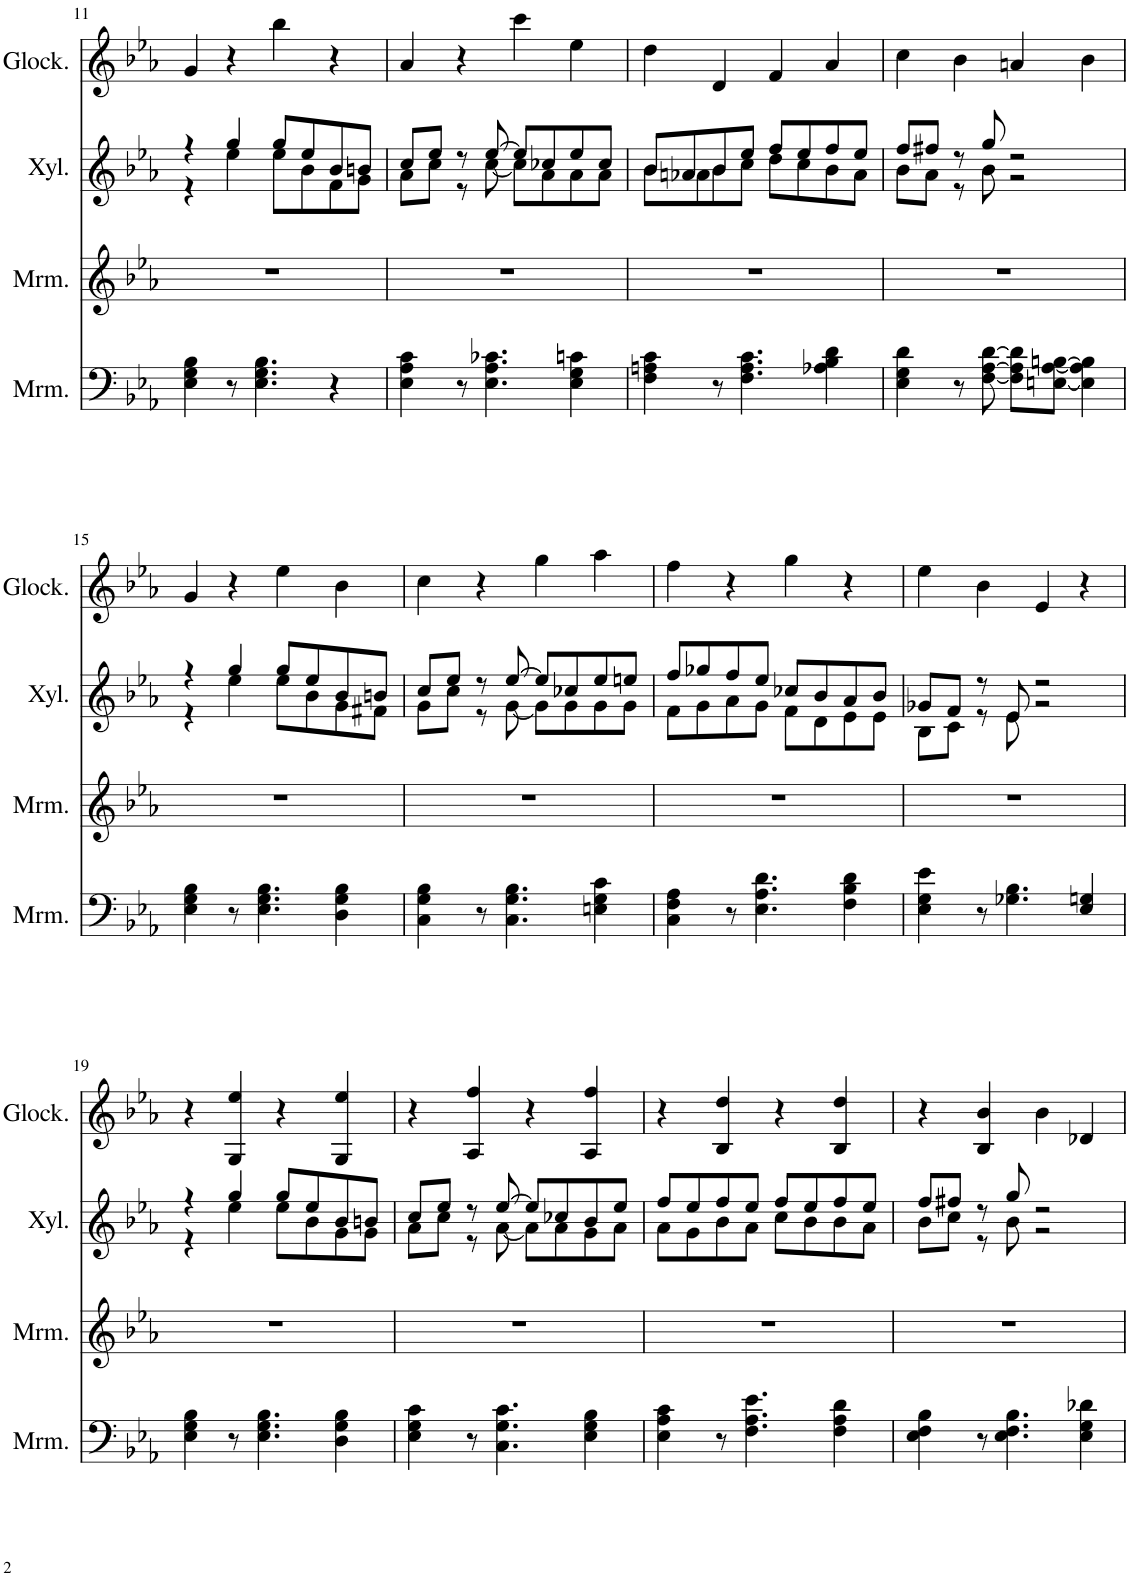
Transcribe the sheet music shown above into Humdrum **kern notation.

**kern	**kern	**kern	**kern
*part4	*part3	*part2	*part1
*staff4	*staff3	*staff2	*staff1
*I"马林巴琴	*I"马林巴琴	*I"木琴	*I"钟琴
!!LO:PB:g=z
*clefF4	*clefG2	*clefG2	*clefG2
*	*	*Trd-7c-12	*Trd-14c-24
*k[b-e-a-]	*k[b-e-a-]	*k[b-e-a-]	*k[b-e-a-]
*M4/4	*M4/4	*M4/4	*M4/4
=11	=11	=11	=11
*	*	*^	*
4E-\ 4G\ 4B-\	1r	4r	4r	4g/
8r	.	4gg/	4ee-\	4r
4.E-\ 4.G\ 4.B-\	.	.	.	.
.	.	8gg/L	8ee-\L	4bb-\
.	.	8ee-/	8b-\	.
4r	.	8b-/	8f\	4r
.	.	8bn/J	8g\J	.
=12	=12	=12	=12	=12
4E-\ 4A-\ 4c\	1r	8cc/L	8a-\L	4a-/
.	.	8ee-/J	8cc\J	.
8r	.	8r	8r	4r
4.E-\ 4.A-\ 4.c-X\	.	[8ee-/	[8cc\	.
.	.	8ee-/L]	8cc\L]	4ccc\
.	.	8cc-X/	8a-\	.
4E-\ 4G\ 4cn\	.	8ee-/	8a-\	4ee-\
.	.	8cc-/J	8a-\J	.
=13	=13	=13	=13	=13
4F\ 4An\ 4c\	1r	8b-/L	8b-\L	4dd\
.	.	8an/	8a-X\	.
8r	.	8b-/	8b-\	4d/
4.F\ 4.A\ 4.c\	.	8ee-/J	8cc\J	.
.	.	8ff/L	8dd\L	4f/
.	.	8ee-/	8cc\	.
4A-X\ 4B-\ 4d\	.	8ff/	8b-\	4a-/
.	.	8ee-/J	8a-\J	.
=14	=14	=14	=14	=14
4E-\ 4G\ 4d\	1r	8ff/L	8b-\L	4cc\
.	.	8ff#X/J	8a-\J	.
8r	.	8r	8r	4b-\
[8F\ [8A-\ [8d\	.	8gg/	8b-\	.
8F\] 8A-\] 8d\]L	.	2r	2r	4an/
[8En\ [8A-\ [8Bn\J	.	.	.	.
4E\] 4A-\] 4B\]	.	.	.	4b-\
!!LO:LB:g=z
=15	=15	=15	=15	=15
*k[b-e-a-]	*k[b-e-a-]	*k[b-e-a-]	*	*k[b-e-a-]
4E-\ 4G\ 4B-\	1r	4r	4r	4g/
8r	.	4gg/	4ee-\	4r
4.E-\ 4.G\ 4.B-\	.	.	.	.
.	.	8gg/L	8ee-\L	4ee-\
.	.	8ee-/	8b-\	.
4D\ 4G\ 4B-\	.	8b-/	8g\	4b-\
.	.	8bn/J	8f#X\J	.
=16	=16	=16	=16	=16
4C\ 4G\ 4B-\	1r	8cc/L	8g\L	4cc\
.	.	8ee-/J	8cc\J	.
8r	.	8r	8r	4r
4.C\ 4.G\ 4.B-\	.	[8ee-/	[8g\	.
.	.	8ee-/L]	8g\L]	4gg\
.	.	8cc-X/	8g\	.
4En\ 4G\ 4c\	.	8ee-/	8g\	4aa-\
.	.	8een/J	8g\J	.
=17	=17	=17	=17	=17
4C\ 4F\ 4A-\	1r	8ff/L	8f\L	4ff\
.	.	8gg-X/	8g\	.
8r	.	8ff/	8a-\	4r
4.E-\ 4.A-\ 4.d\	.	8ee-/J	8g\J	.
.	.	8cc-X/L	8f\L	4gg\
.	.	8b-/	8d\	.
4F\ 4B-\ 4d\	.	8a-/	8e-\	4r
.	.	8b-/J	8e-\J	.
=18	=18	=18	=18	=18
4E-\ 4G\ 4e-\	1r	8g-X/L	8B-\L	4ee-\
.	.	8f/J	8c\J	.
8r	.	8r	8r	4b-\
4.G-X\ 4.B-\	.	8e-/	8e-\	.
.	.	2r	2r	4e-/
4E-/ 4Gn/	.	.	.	4r
!!LO:LB:g=z
=19	=19	=19	=19	=19
*k[b-e-a-]	*k[b-e-a-]	*k[b-e-a-]	*	*k[b-e-a-]
4E-\ 4G\ 4B-\	1r	4r	4r	4r
8r	.	4gg/	4ee-\	4G/ 4ee-/
4.E-\ 4.G\ 4.B-\	.	.	.	.
.	.	8gg/L	8ee-\L	4r
.	.	8ee-/	8b-\	.
4D\ 4G\ 4B-\	.	8b-/	8g\	4G/ 4ee-/
.	.	8bn/J	8g\J	.
=20	=20	=20	=20	=20
4E-\ 4G\ 4c\	1r	8cc/L	8a-\L	4r
.	.	8ee-/J	8cc\J	.
8r	.	8r	8r	4A-/ 4ff/
4.C\ 4.G\ 4.c\	.	[8ee-/	[8a-\	.
.	.	8ee-/L]	8a-\L]	4r
.	.	8cc-X/	8a-\	.
4E-\ 4G\ 4B-\	.	8b-/	8g\	4A-/ 4ff/
.	.	8ee-/J	8a-\J	.
=21	=21	=21	=21	=21
4E-\ 4A-\ 4c\	1r	8ff/L	8a-\L	4r
.	.	8ee-/	8g\	.
8r	.	8ff/	8b-\	4B-/ 4dd/
4.F\ 4.A-\ 4.e-\	.	8ee-/J	8a-\J	.
.	.	8ff/L	8cc\L	4r
.	.	8ee-/	8b-\	.
4F\ 4A-\ 4d\	.	8ff/	8b-\	4B-/ 4dd/
.	.	8ee-/J	8a-\J	.
=22	=22	=22	=22	=22
4E-\ 4F\ 4B-\	1r	8ff/L	8b-\L	4r
.	.	8ff#X/J	8cc\J	.
8r	.	8r	8r	4B-/ 4b-/
4.E-\ 4.F\ 4.B-\	.	8gg/	8b-\	.
.	.	2r	2r	4b-\
4E-\ 4G\ 4d-X\	.	.	.	4d-X/
*	*	*v	*v	*
=	=	=	=
*-	*-	*-	*-
